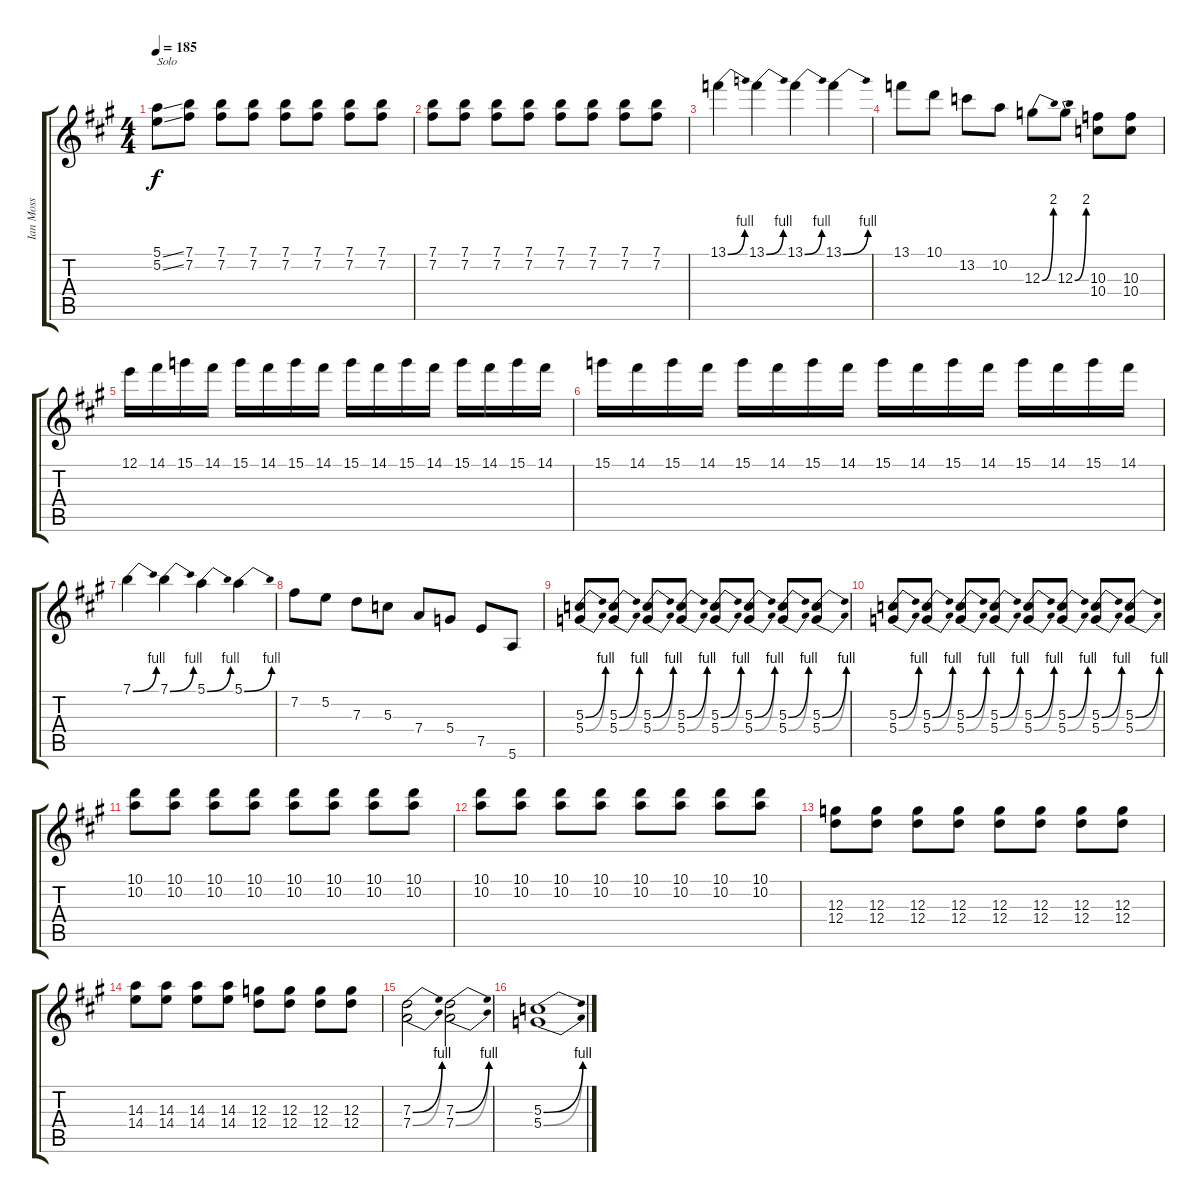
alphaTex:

\track ("Ian Moss" "Ian Moss") {instrument overdrivenguitar}
\staff {score tabs}
\tuning (E4 B3 G3 D3 A2 E2) {hide}
\ts (4 4)
\tempo 185
\clef g2
\ks a
(5.1{ss} 5.2{ss}).8{txt "Solo" dy f} (7.1 7.2).8 (7.1 7.2).8 (7.1 7.2).8 (7.1 7.2).8 (7.1 7.2).8 (7.1 7.2).8 (7.1 7.2).8 |
(7.1 7.2).8 (7.1 7.2).8 (7.1 7.2).8 (7.1 7.2).8 (7.1 7.2).8 (7.1 7.2).8 (7.1 7.2).8 (7.1 7.2).8 |
13.1{be (bend 0 0 60 4)}.4 13.1{be (bend 0 0 60 4)}.4 13.1{be (bend 0 0 60 4)}.4 13.1{be (bend 0 0 60 4)}.4 |
13.1.8 10.1.8 13.2.8 10.2.8 12.3{be (bend 0 0 60 8)}.8 12.3{be (bend 0 0 60 8)}.8 (10.3 10.4).8 (10.3 10.4).8 |
12.1.16 14.1.16 15.1.16 14.1.16 15.1.16 14.1.16 15.1.16 14.1.16 15.1.16 14.1.16 15.1.16 14.1.16 15.1.16 14.1.16 15.1.16 14.1.16 |
15.1.16 14.1.16 15.1.16 14.1.16 15.1.16 14.1.16 15.1.16 14.1.16 15.1.16 14.1.16 15.1.16 14.1.16 15.1.16 14.1.16 15.1.16 14.1.16 |
7.1{be (bend 0 0 60 4)}.4 7.1{be (bend 0 0 60 4)}.4 5.1{be (bend 0 0 60 4)}.4 5.1{be (bend 0 0 60 4)}.4 |
7.2.8 5.2.8 7.3.8 5.3.8 7.4.8 5.4.8 7.5.8 5.6.8 |
(5.3{be (bend 0 0 60 4)} 5.4{be (bend 0 0 60 4)}).8 (5.3{be (bend 0 0 60 4)} 5.4{be (bend 0 0 60 4)}).8 (5.3{be (bend 0 0 60 4)} 5.4{be (bend 0 0 60 4)}).8 (5.3{be (bend 0 0 60 4)} 5.4{be (bend 0 0 60 4)}).8 (5.3{be (bend 0 0 60 4)} 5.4{be (bend 0 0 60 4)}).8 (5.3{be (bend 0 0 60 4)} 5.4{be (bend 0 0 60 4)}).8 (5.3{be (bend 0 0 60 4)} 5.4{be (bend 0 0 60 4)}).8 (5.3{be (bend 0 0 60 4)} 5.4{be (bend 0 0 60 4)}).8 |
(5.3{be (bend 0 0 60 4)} 5.4{be (bend 0 0 60 4)}).8 (5.3{be (bend 0 0 60 4)} 5.4{be (bend 0 0 60 4)}).8 (5.3{be (bend 0 0 60 4)} 5.4{be (bend 0 0 60 4)}).8 (5.3{be (bend 0 0 60 4)} 5.4{be (bend 0 0 60 4)}).8 (5.3{be (bend 0 0 60 4)} 5.4{be (bend 0 0 60 4)}).8 (5.3{be (bend 0 0 60 4)} 5.4{be (bend 0 0 60 4)}).8 (5.3{be (bend 0 0 60 4)} 5.4{be (bend 0 0 60 4)}).8 (5.3{be (bend 0 0 60 4)} 5.4{be (bend 0 0 60 4)}).8 |
(10.1 10.2).8 (10.1 10.2).8 (10.1 10.2).8 (10.1 10.2).8 (10.1 10.2).8 (10.1 10.2).8 (10.1 10.2).8 (10.1 10.2).8 |
(10.1 10.2).8 (10.1 10.2).8 (10.1 10.2).8 (10.1 10.2).8 (10.1 10.2).8 (10.1 10.2).8 (10.1 10.2).8 (10.1 10.2).8 |
(12.3 12.4).8 (12.3 12.4).8 (12.3 12.4).8 (12.3 12.4).8 (12.3 12.4).8 (12.3 12.4).8 (12.3 12.4).8 (12.3 12.4).8 |
(14.3 14.4).8 (14.3 14.4).8 (14.3 14.4).8 (14.3 14.4).8 (12.3 12.4).8 (12.3 12.4).8 (12.3 12.4).8 (12.3 12.4).8 |
(7.3{be (bend 0 0 60 4)} 7.4{be (bend 0 0 60 4)}).2 (7.3{be (bend 0 0 60 4)} 7.4{be (bend 0 0 60 4)}).2 |
(5.3{be (bend 0 0 60 4)} 5.4{be (bend 0 0 60 4)}).1
